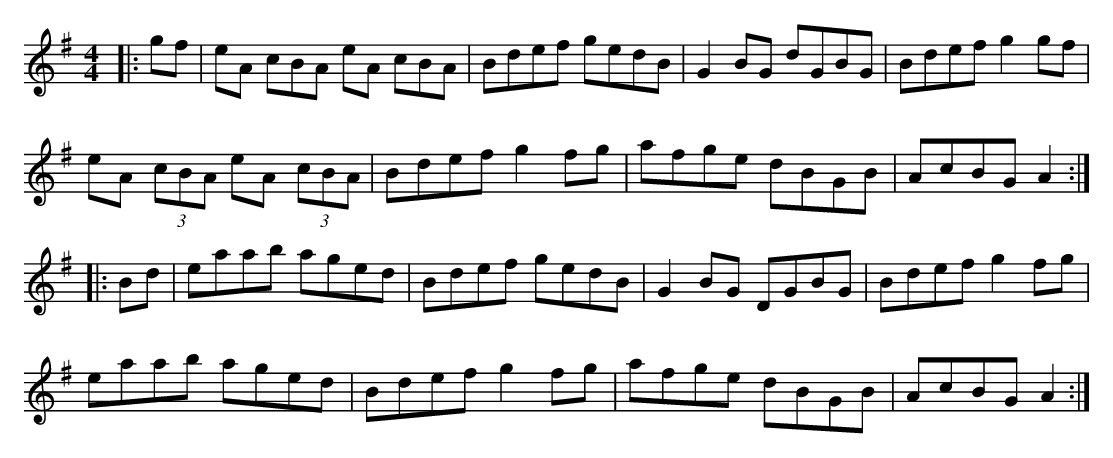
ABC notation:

X:1
M:4/4
K:Ador
|:gf|eA cBA eA cBA|Bdef gedB|G2BG dGBG|Bdef g2gf|
eA (3cBA eA (3cBA|Bdef g2fg|afge dBGB|AcBG A2:|
|:Bd|eaab aged|Bdef gedB|G2 BG DGBG|Bdef g2fg|
eaab aged|Bdef g2fg|afge dBGB|AcBG A2:|
